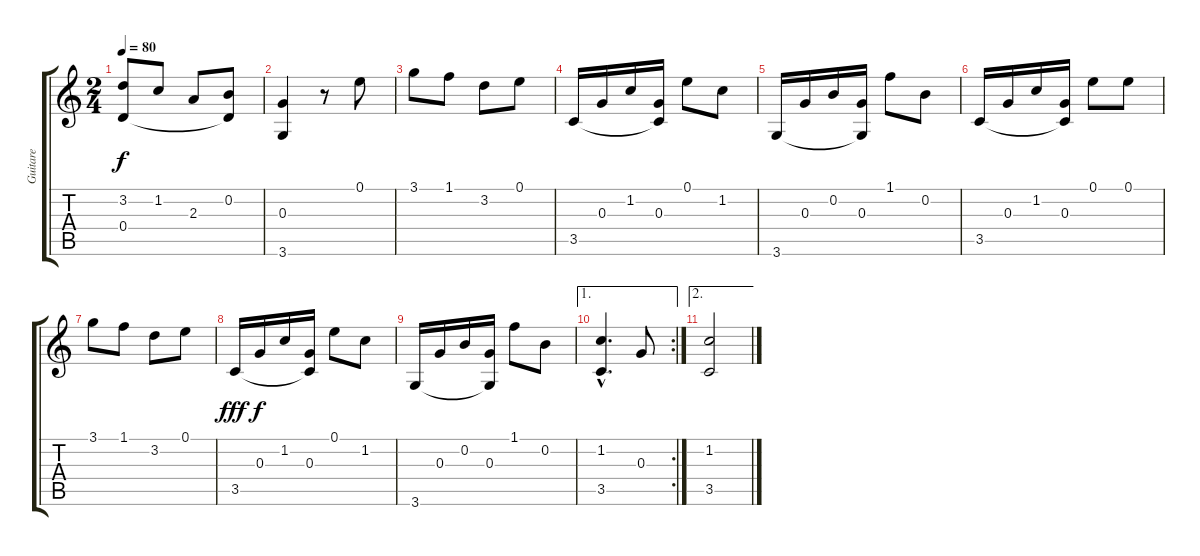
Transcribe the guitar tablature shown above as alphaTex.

\track ("Guitare" "Guitare") {instrument acousticguitarnylon}
\staff {score tabs}
\tuning (E4 B3 G3 D3 A2 E2) {hide}
\ts (2 4)
\tempo 80
\clef g2
\ks c
(3.2 0.4).8{dy f} 1.2.8 2.3.8 (0.2 0.4{t}).8 |
(0.3 3.6).4 r.8 0.1.8 |
3.1.8 1.1.8 3.2.8 0.1.8 |
3.5.16 0.3.16 1.2.16 (0.3 3.5{t}).16 0.1.8 1.2.8 |
3.6.16 0.3.16 0.2.16 (0.3 3.6{t}).16 1.1.8 0.2.8 |
3.5.16 0.3.16 1.2.16 (0.3 3.5{t}).16 0.1.8 0.1.8 |
3.1.8 1.1.8 3.2.8 0.1.8 |
3.5.16{dy fff} 0.3.16{dy f} 1.2.16 (0.3 3.5{t}).16 0.1.8 1.2.8 |
3.6.16 0.3.16 0.2.16 (0.3 3.6{t}).16 1.1.8 0.2.8 |
\ae 1
\rc 2
(1.2{hac} 3.5{hac}).4{d} 0.3.8 |
\ae 2
(1.2 3.5).2
